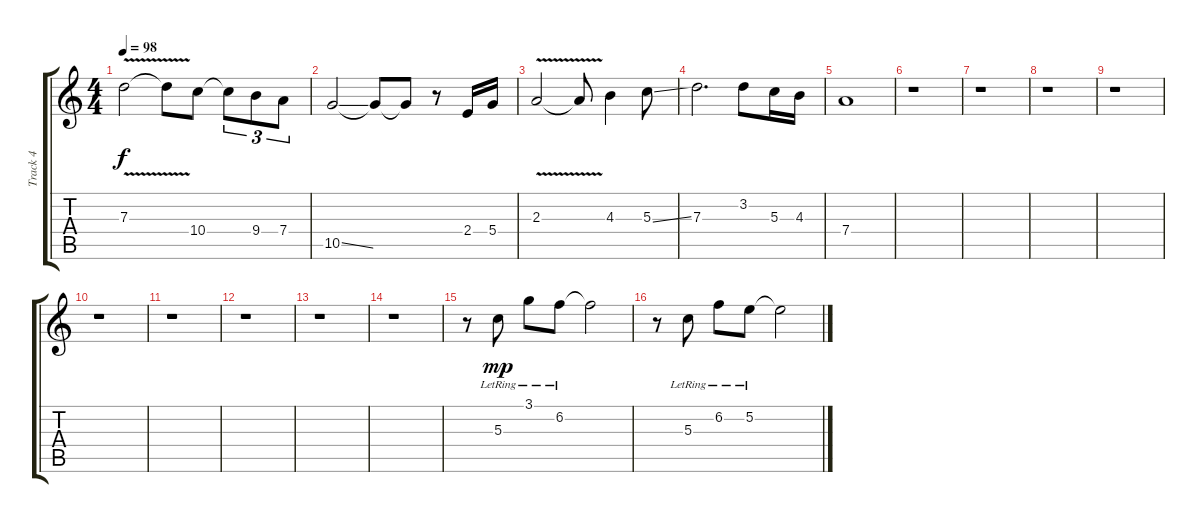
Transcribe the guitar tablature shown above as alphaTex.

\track ("Track 4" "Track 4") {instrument acousticguitarsteel}
\staff {score tabs}
\tuning (E4 B3 G3 D3 A2 E2) {hide}
\ts (4 4)
\tempo 98
\clef g2
\ks c
7.3{v}.2{dy f} 7.3{t}.8 10.4.8 10.4{t}.8{tu (3 2)} 9.4.8{tu (3 2)} 7.4.8{tu (3 2)} |
10.5{ss}.2 10.5{t}.8 10.5{t}.8 r.8 2.4.16 5.4.16 |
2.3{v}.2 2.3{t}.8 4.3.4 5.3{ss}.8 |
7.3.2{d} 3.2.8 5.3.16 4.3.16 |
7.4.1 |
r.1 |
r.1 |
r.1 |
r.1 |
r.1 |
r.1 |
r.1 |
r.1 |
r.1 |
r.8{instrument electricguitarclean} 5.3{lr}.8{dy mp} 3.1{lr}.8 6.2{lr}.8 6.2{t}.2 |
r.8 5.3{lr}.8 6.2{lr}.8 5.2{lr}.8 5.2{t}.2
